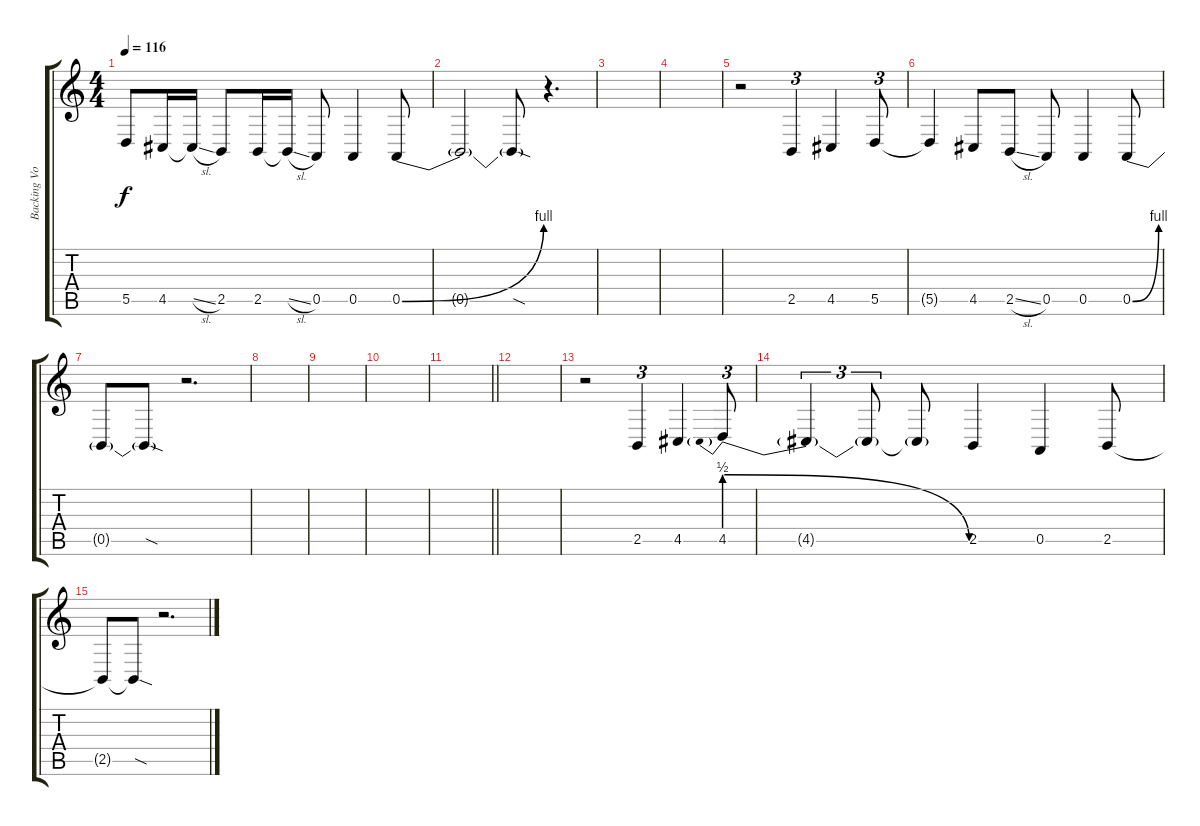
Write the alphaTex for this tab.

\track ("Backing Vocals" "Backing Vo") {instrument lead6voice}
\staff {score tabs}
\tuning (E4 B3 G3 D3 A2 E2) {hide}
\ts (4 4)
\tempo 116
\clef g2
\ks c
5.5{t}.8{dy f} 4.5.16 4.5{sl t}.16 2.5.8 2.5.16 2.5{sl t}.16 0.5.8 0.5.4 0.5{be (bend 0 0 60 4)}.8 |
0.5{t}.2 0.5{sod t}.8 r.4{d} |
|
|
r.2 2.5.4{tu (3 2)} 4.5.4 5.5.8{tu (3 2)} |
5.5{t}.4 4.5.8 2.5{sl}.8 0.5.8 0.5.4 0.5{be (bend 0 0 60 4)}.8 |
0.5{t}.8 0.5{sod t}.8 r.2{d} |
|
|
|
\barLineRight lightlight
|
|
r.2 2.5.4{tu (3 2)} 4.5.4 4.5{be (prebendrelease 0 2 60 0)}.8{tu (3 2)} |
4.5{t}.4{tu (3 2)} 4.5{t}.8{tu (3 2)} 4.5{t}.8 2.5.4 0.5.4 2.5.8 |
2.5{t}.8 2.5{sod t}.8 r.2{d}
